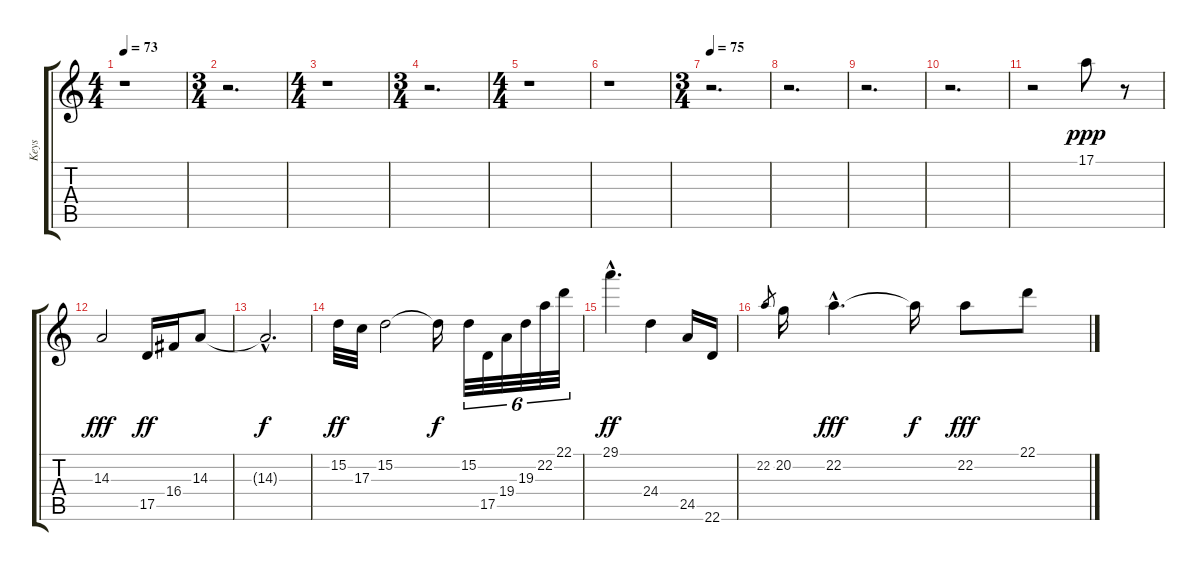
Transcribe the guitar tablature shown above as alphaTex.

\track ("Keys" "Keys") {instrument lead1square}
\staff {score tabs}
\tuning (E4 B3 G3 D3 A2 E2) {hide}
\ts (4 4)
\tempo 73
\clef g2
\ks c
r.1{dy ppp} |
\ts (3 4)
r.2{d} |
\ts (4 4)
r.1 |
\ts (3 4)
r.2{d} |
\ts (4 4)
r.1 |
r.1 |
\ts (3 4)
\tempo 75
r.2{d} |
r.2{d} |
r.2{d} |
r.2{d} |
r.2 17.1.8 r.8 |
14.3.2{dy fff} 17.5.16{dy ff} 16.4.16 14.3.8 |
14.3{hac t}.2{d dy f} |
15.2.32{dy ff} 17.3.32 15.2.2 15.2{t}.16{dy f} 15.2.32{tu (6 4)} 17.5.32{tu (6 4)} 19.4.32{tu (6 4)} 19.3.32{tu (6 4)} 22.2.32{tu (6 4)} 22.1.32{tu (6 4)} |
29.1{hac}.4{d dy ff} 24.4.4 24.5.16 22.6.16 |
22.2.8{gr} 20.2.16 22.2{hac}.4{d dy fff} 22.2{t}.16{dy f} 22.2.8{dy fff} 22.1.8
